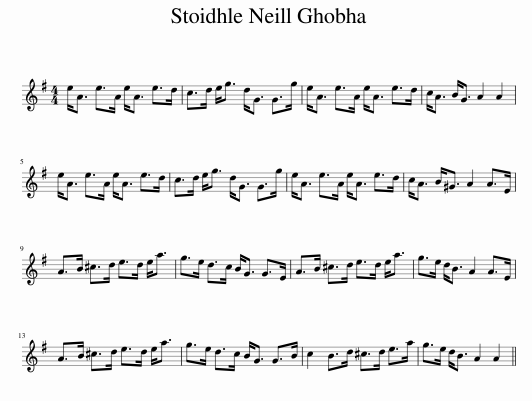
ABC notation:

X:1
L:1/8
M:4/4
I:linebreak $
K:G
V:1 treble
V:1
 e<A e>A e<A e>d | c>d e<g d<G G>g | e<A e>A e<A e>d | c<A B<G A2 A2 |$ e<A e>A e<A e>d | %5
 c>d e<g d<G G>g | e<A e>A e<A e>d | c<A B<^G A2 A>E |$ A>B ^c>d e>d e<a | g>e d>c B<G G>E | %10
 A>B ^c>d e>d e<a | g>e d<B A2 A>E |$ A>B ^c>d e>d e<a | g>e d>c B<G G>B | c2 B>d ^c>d e>a | %15
 g>e d<B A2 A2 || %16
